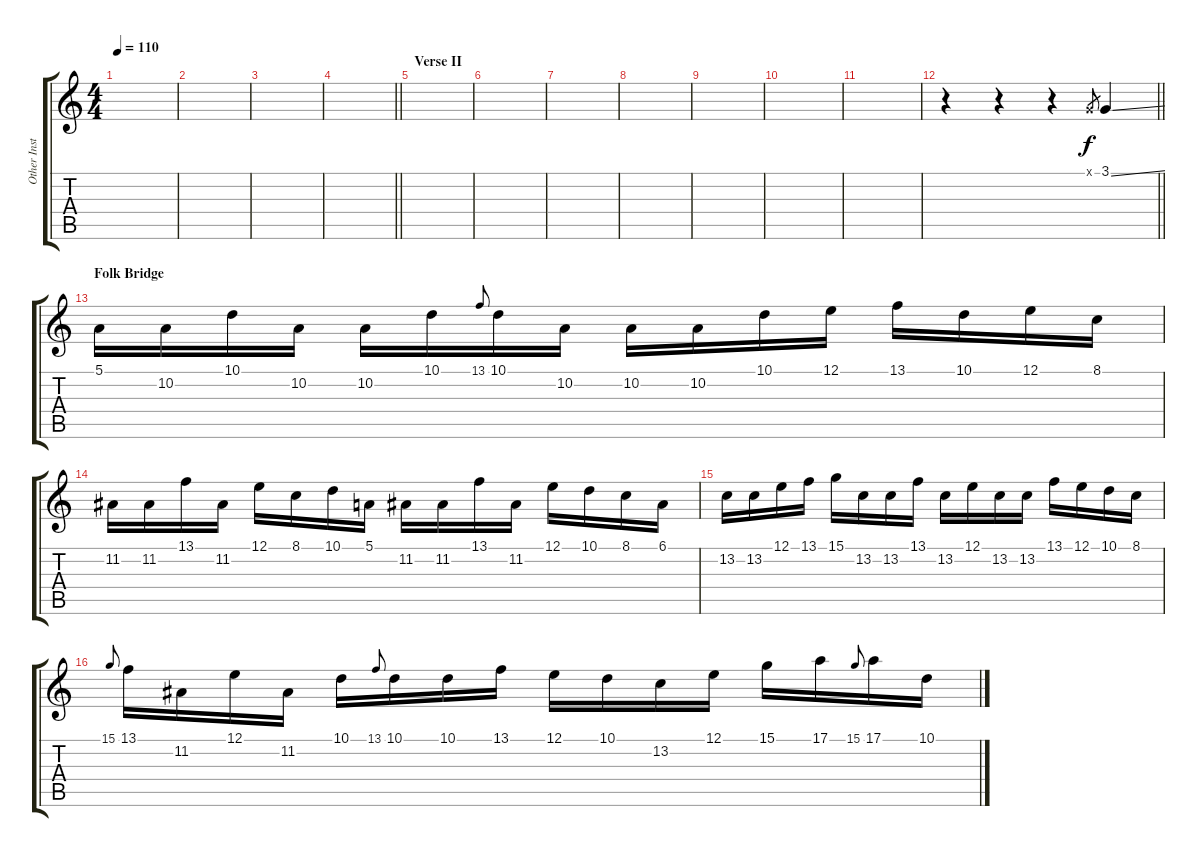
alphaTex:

\track ("Other Instruments" "Other Inst") {instrument bagpipe}
\staff {score tabs}
\tuning (E4 B3 G3 D3 A2 E2) {hide}
\ts (4 4)
\tempo 110
\clef g2
\ks c
|
|
|
\barLineRight lightlight
|
\section ("" "Verse II")
|
|
|
|
|
|
|
\barLineRight lightlight
r.4{volume 10} r.4 r.4 3.1{x}.8{gr} 3.1{ss}.4 |
\section ("" "Folk Bridge")
5.1.16 10.2.16 10.1.16 10.2.16 10.2.16 10.1.16 13.1.8{gr onbeat} 10.1.16 10.2.16 10.2.16 10.2.16 10.1.16 12.1.16 13.1.16 10.1.16 12.1.16 8.1.16 |
11.2.16 11.2.16 13.1.16 11.2.16 12.1.16 8.1.16 10.1.16 5.1.16 11.2.16 11.2.16 13.1.16 11.2.16 12.1.16 10.1.16 8.1.16 6.1.16 |
13.2.16 13.2.16 12.1.16 13.1.16 15.1.16 13.2.16 13.2.16 13.1.16 13.2.16 12.1.16 13.2.16 13.2.16 13.1.16 12.1.16 10.1.16 8.1.16 |
15.1.8{gr onbeat} 13.1.16 11.2.16 12.1.16 11.2.16 10.1.16 13.1.8{gr onbeat} 10.1.16 10.1.16 13.1.16 12.1.16 10.1.16 13.2.16 12.1.16 15.1.16 17.1.16 15.1.8{gr onbeat} 17.1.16 10.1.16
